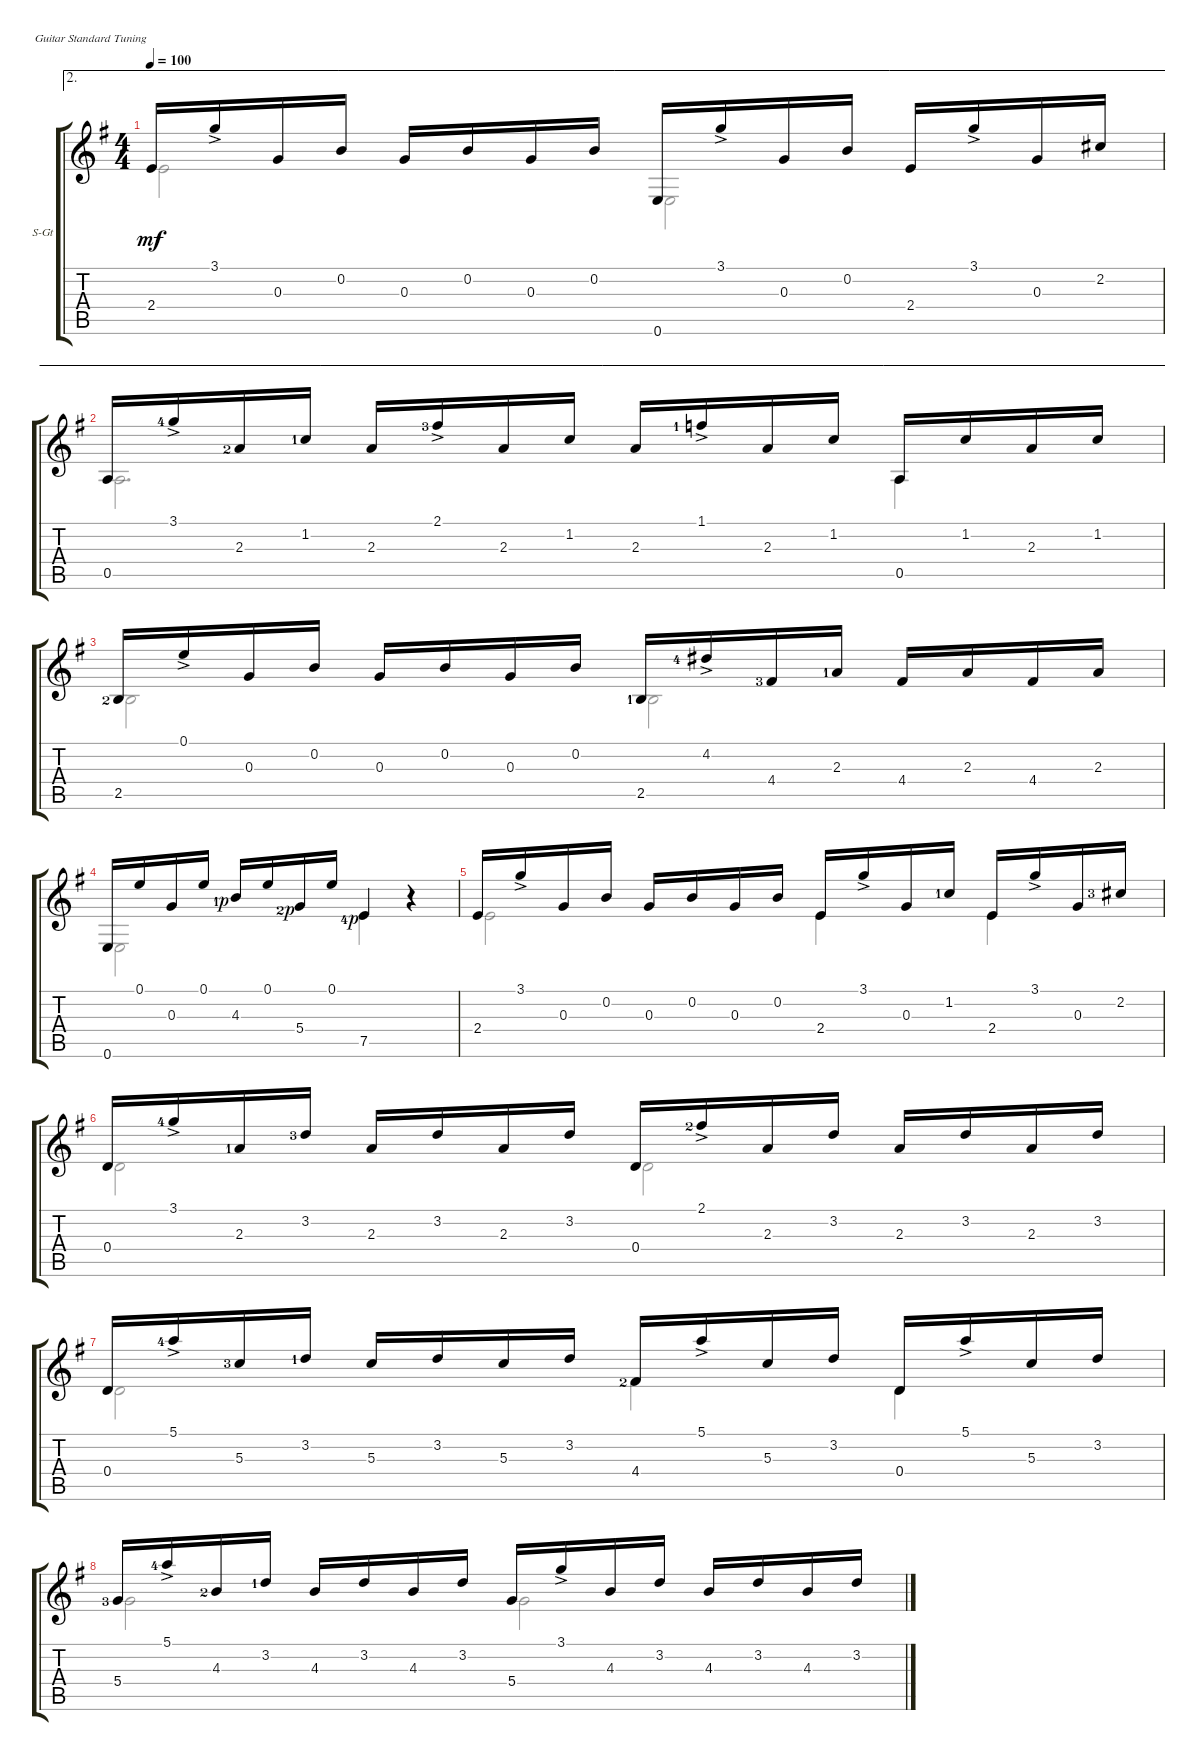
\defaultSystemsLayout 4
\bracketExtendMode groupsimilarinstruments
\firstSystemTrackNameOrientation horizontal
\otherSystemsTrackNameOrientation horizontal
\track ("Steel Guitar" "S-Gt") {instrument acousticguitarsteel}
\staff {score tabs}
\tuning (E4 B3 G3 D3 A2 E2)
\voice
\ae 2
\ts (4 4)
\tempo 100
\clef g2
\ks eminor
2.4.16{dy mf} 3.1{ac}.16 0.3.16 0.2.16 0.3.16 0.2.16 0.3.16 0.2.16 0.6.16 3.1{ac}.16 0.3.16 0.2.16 2.4.16 3.1{ac}.16 0.3.16 2.2.16 |
\ae 2
0.5.16 3.1{ac lf 5}.16 2.3{lf 3}.16 1.2{lf 2}.16 2.3.16 2.1{ac lf 4}.16 2.3.16 1.2.16 2.3.16 1.1{ac lf 2}.16 2.3.16 1.2.16 0.5.16 1.2.16 2.3.16 1.2.16 |
2.5{lf 3}.16 0.1{ac}.16 0.3.16 0.2.16 0.3.16 0.2.16 0.3.16 0.2.16 2.5{lf 2}.16 4.2{ac lf 5}.16 4.4{lf 4}.16 2.3{lf 2}.16 4.4.16 2.3.16 4.4.16 2.3.16 |
0.6.16 0.1.16 0.3.16 0.1.16 4.3{lf 2 rf 1}.16 0.1.16 5.4{lf 3 rf 1}.16 0.1.16 7.5{lf 5 rf 1}.4 r.4 |
2.4.16 3.1{ac}.16 0.3.16 0.2.16 0.3.16 0.2.16 0.3.16 0.2.16 2.4.16 3.1{ac}.16 0.3.16 1.2{lf 2}.16 2.4.16 3.1{ac}.16 0.3.16 2.2{lf 4}.16 |
0.4.16 3.1{ac lf 5}.16 2.3{lf 2}.16 3.2{lf 4}.16 2.3.16 3.2.16 2.3.16 3.2.16 0.4.16 2.1{ac lf 3}.16 2.3.16 3.2.16 2.3.16 3.2.16 2.3.16 3.2.16 |
0.4.16 5.1{ac lf 5}.16 5.3{lf 4}.16 3.2{lf 2}.16 5.3.16 3.2.16 5.3.16 3.2.16 4.4{lf 3}.16 5.1{ac}.16 5.3.16 3.2.16 0.4.16 5.1{ac}.16 5.3.16 3.2.16 |
5.4{lf 4}.16 5.1{ac lf 5}.16 4.3{lf 3}.16 3.2{lf 2}.16 4.3.16 3.2.16 4.3.16 3.2.16 5.4.16 3.1{ac}.16 4.3.16 3.2.16 4.3.16 3.2.16 4.3.16 3.2.16
\voice
\clef g2
\ottava regular
\simile none
\ks eminor
2.4.2{dy mf} 0.6.2 |
0.5.2{d} 0.5.4 |
2.5.2 2.5.2 |
0.6.2 7.5.4 |
2.4.2 2.4.4 2.4.4 |
0.4.2 0.4.2 |
0.4.2 4.4.4 0.4.4 |
5.4.2 5.4.2
